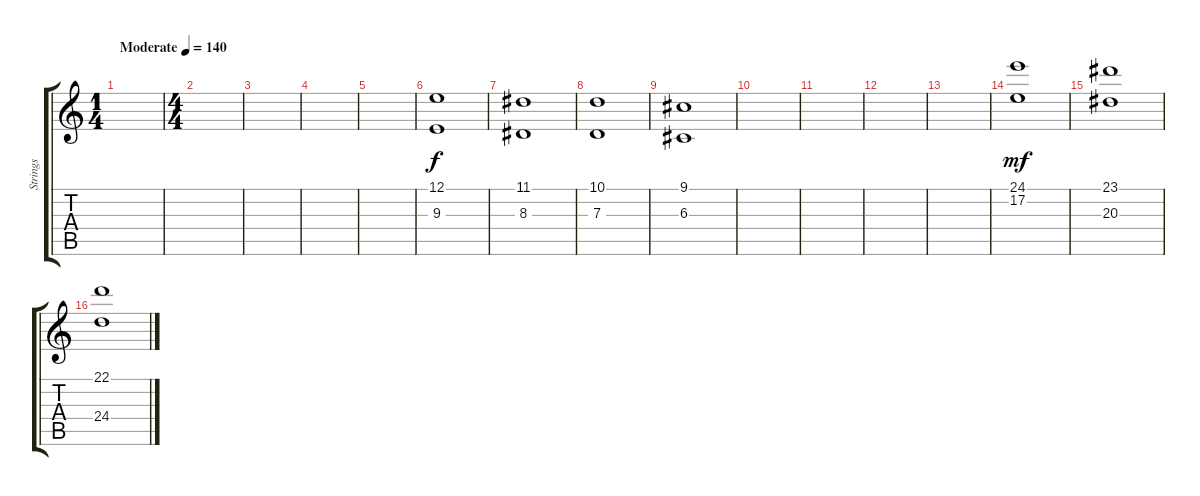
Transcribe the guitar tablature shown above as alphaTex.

\track ("Strings" "Strings") {instrument stringensemble1}
\staff {score tabs}
\tuning (E4 B3 G3 D3 A2 E2) {hide}
\ts (1 4)
\tempo (140 "Moderate")
\clef g2
\ks c
|
\ts (4 4)
|
|
|
|
(12.1 9.3).1 |
(11.1 8.3).1 |
(10.1 7.3).1 |
(9.1 6.3).1 |
|
|
|
|
(24.1 17.2).1{dy mf} |
(23.1 20.3).1 |
(22.1 24.4).1
